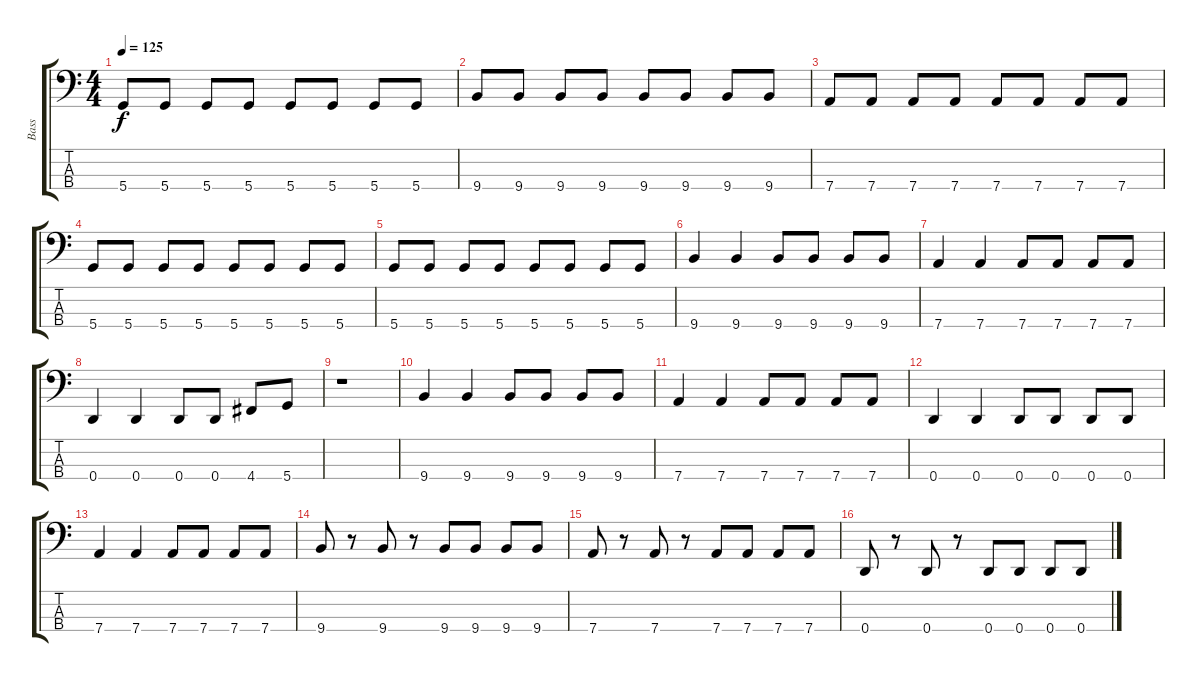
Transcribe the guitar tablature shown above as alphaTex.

\track ("Bass" "Bass") {instrument electricbassfinger}
\staff {score tabs}
\tuning (G2 D2 A1 D1) {hide}
\ts (4 4)
\tempo 125
\clef f4
\ks c
5.4.8{dy f} 5.4.8 5.4.8 5.4.8 5.4.8 5.4.8 5.4.8 5.4.8 |
9.4.8 9.4.8 9.4.8 9.4.8 9.4.8 9.4.8 9.4.8 9.4.8 |
7.4.8 7.4.8 7.4.8 7.4.8 7.4.8 7.4.8 7.4.8 7.4.8 |
5.4.8 5.4.8 5.4.8 5.4.8 5.4.8 5.4.8 5.4.8 5.4.8 |
5.4.8 5.4.8 5.4.8 5.4.8 5.4.8 5.4.8 5.4.8 5.4.8 |
9.4.4 9.4.4 9.4.8 9.4.8 9.4.8 9.4.8 |
7.4.4 7.4.4 7.4.8 7.4.8 7.4.8 7.4.8 |
0.4.4 0.4.4 0.4.8 0.4.8 4.4.8 5.4.8 |
r.1 |
9.4.4 9.4.4 9.4.8 9.4.8 9.4.8 9.4.8 |
7.4.4 7.4.4 7.4.8 7.4.8 7.4.8 7.4.8 |
0.4.4 0.4.4 0.4.8 0.4.8 0.4.8 0.4.8 |
7.4.4 7.4.4 7.4.8 7.4.8 7.4.8 7.4.8 |
9.4.8 r.8 9.4.8 r.8 9.4.8 9.4.8 9.4.8 9.4.8 |
7.4.8 r.8 7.4.8 r.8 7.4.8 7.4.8 7.4.8 7.4.8 |
0.4.8 r.8 0.4.8 r.8 0.4.8 0.4.8 0.4.8 0.4.8
